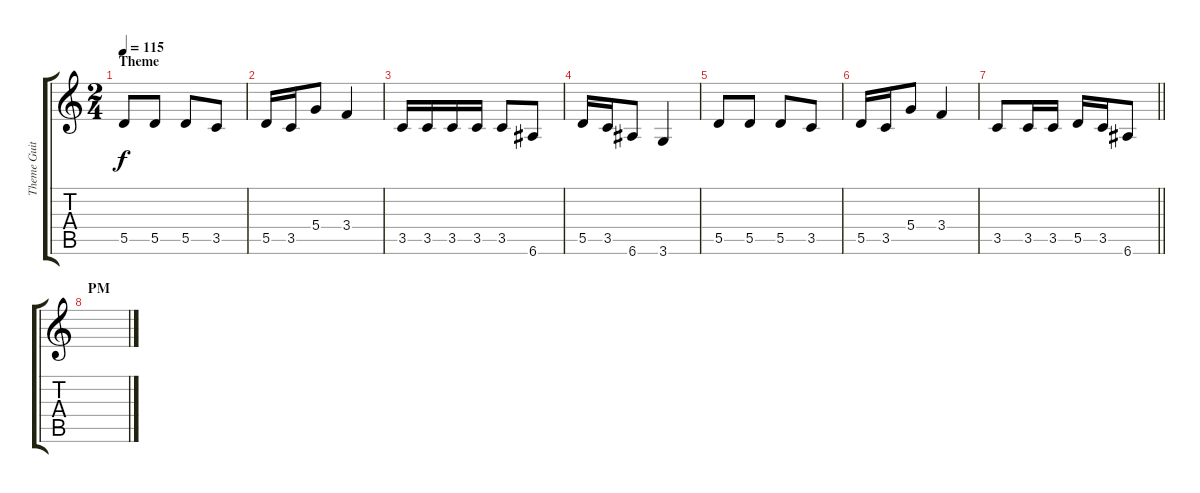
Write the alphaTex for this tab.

\track ("Theme Guitar" "Theme Guit") {instrument electricbasspick}
\staff {score tabs}
\tuning (E4 B3 G3 D3 A2 E2) {hide}
\ts (2 4)
\section ("" "Theme")
\tempo 115
\clef g2
\ks c
5.5.8{dy f} 5.5.8 5.5.8 3.5.8 |
5.5.16 3.5.16 5.4.8 3.4.4 |
3.5.16 3.5.16 3.5.16 3.5.16 3.5.8 6.6.8 |
5.5.16 3.5.16 6.6.8 3.6.4 |
5.5.8 5.5.8 5.5.8 3.5.8 |
5.5.16 3.5.16 5.4.8 3.4.4 |
\barLineRight lightlight
3.5.8 3.5.16 3.5.16 5.5.16 3.5.16 6.6.8 |
\section ("" "PM")
